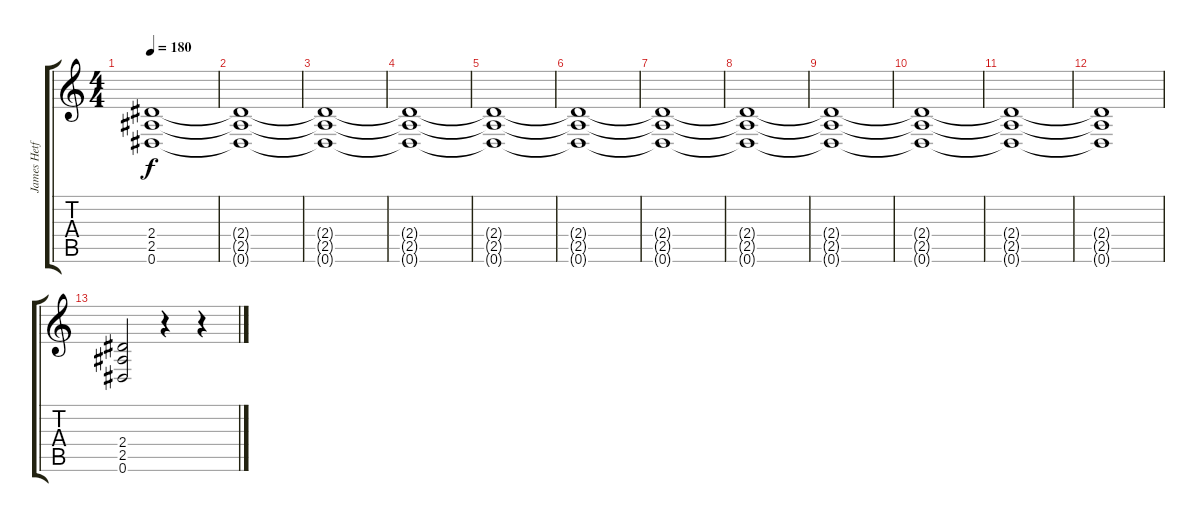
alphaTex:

\track ("James Hetfield " "James Hetf") {instrument distortionguitar}
\staff {score tabs}
\tuning (Eb4 Bb3 Gb3 Db3 Ab2 Eb2) {hide}
\ts (4 4)
\tempo 180
\clef g2
\ks c
(2.4 2.5 0.6).1{dy f} |
(2.4{t} 2.5{t} 0.6{t}).1 |
(2.4{t} 2.5{t} 0.6{t}).1 |
(2.4{t} 2.5{t} 0.6{t}).1 |
(2.4{t} 2.5{t} 0.6{t}).1 |
(2.4{t} 2.5{t} 0.6{t}).1 |
(2.4{t} 2.5{t} 0.6{t}).1 |
(2.4{t} 2.5{t} 0.6{t}).1 |
(2.4{t} 2.5{t} 0.6{t}).1 |
(2.4{t} 2.5{t} 0.6{t}).1 |
(2.4{t} 2.5{t} 0.6{t}).1 |
(2.4{t} 2.5{t} 0.6{t}).1 |
(2.4 2.5 0.6).2 r.4 r.4
